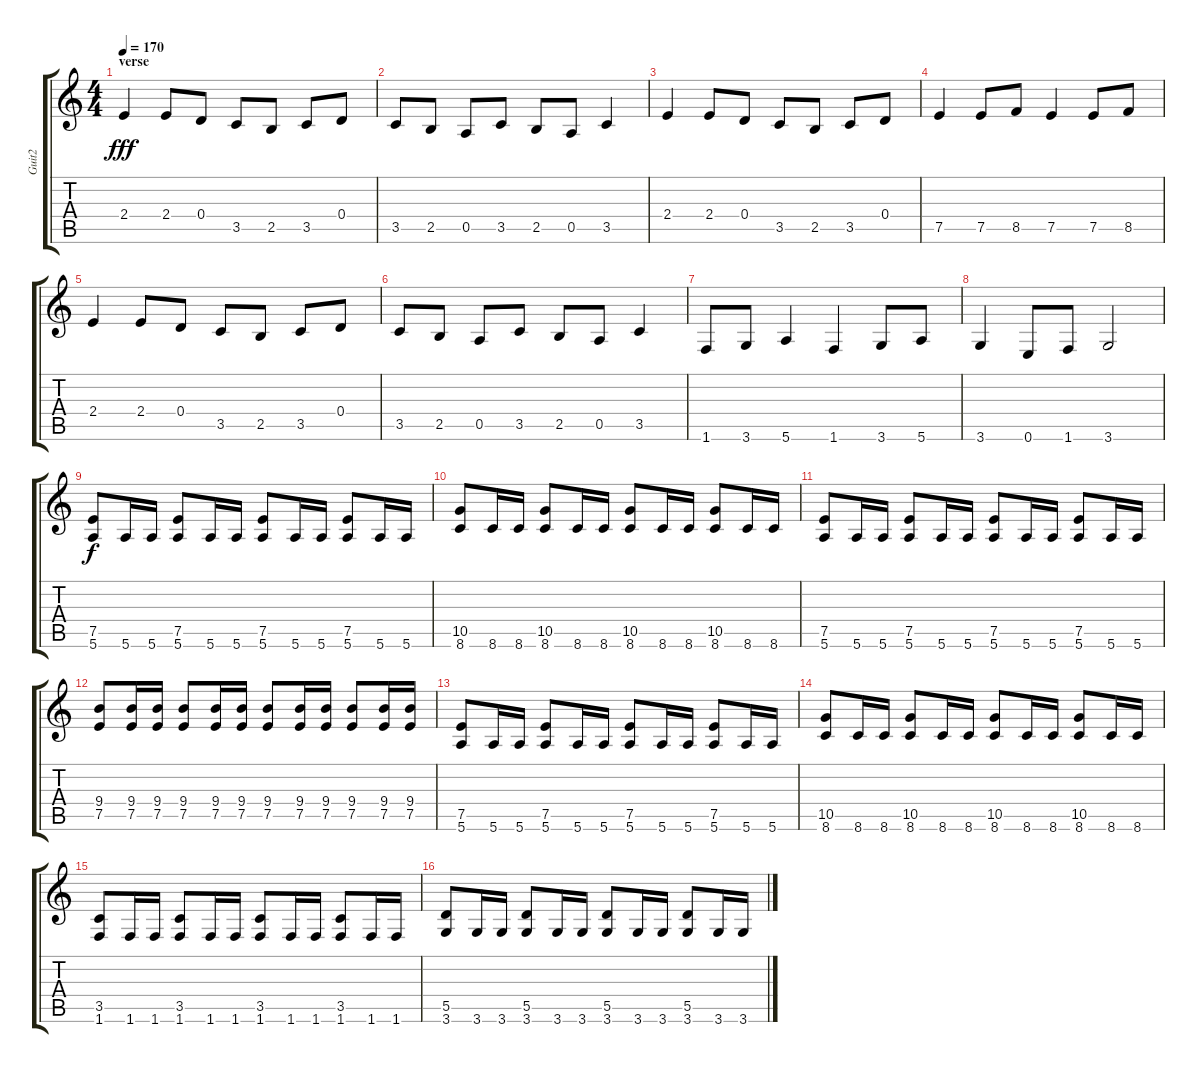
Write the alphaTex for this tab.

\track ("Guit2" "Guit2") {instrument overdrivenguitar}
\staff {score tabs}
\tuning (E4 B3 G3 D3 A2 E2) {hide}
\ts (4 4)
\section ("" "verse")
\tempo 170
\clef g2
\ks c
2.4.4{dy fff} 2.4.8 0.4.8 3.5.8 2.5.8 3.5.8 0.4.8 |
3.5.8 2.5.8 0.5.8 3.5.8 2.5.8 0.5.8 3.5.4 |
2.4.4 2.4.8 0.4.8 3.5.8 2.5.8 3.5.8 0.4.8 |
7.5.4 7.5.8 8.5.8 7.5.4 7.5.8 8.5.8 |
2.4.4 2.4.8 0.4.8 3.5.8 2.5.8 3.5.8 0.4.8 |
3.5.8 2.5.8 0.5.8 3.5.8 2.5.8 0.5.8 3.5.4 |
1.6.8 3.6.8 5.6.4 1.6.4 3.6.8 5.6.8 |
3.6.4 0.6.8 1.6.8 3.6.2 |
(7.5 5.6).8{dy f} 5.6.16 5.6.16 (7.5 5.6).8 5.6.16 5.6.16 (7.5 5.6).8 5.6.16 5.6.16 (7.5 5.6).8 5.6.16 5.6.16 |
(10.5 8.6).8 8.6.16 8.6.16 (10.5 8.6).8 8.6.16 8.6.16 (10.5 8.6).8 8.6.16 8.6.16 (10.5 8.6).8 8.6.16 8.6.16 |
(7.5 5.6).8 5.6.16 5.6.16 (7.5 5.6).8 5.6.16 5.6.16 (7.5 5.6).8 5.6.16 5.6.16 (7.5 5.6).8 5.6.16 5.6.16 |
(9.4 7.5).8 (9.4 7.5).16 (9.4 7.5).16 (9.4 7.5).8 (9.4 7.5).16 (9.4 7.5).16 (9.4 7.5).8 (9.4 7.5).16 (9.4 7.5).16 (9.4 7.5).8 (9.4 7.5).16 (9.4 7.5).16 |
(7.5 5.6).8 5.6.16 5.6.16 (7.5 5.6).8 5.6.16 5.6.16 (7.5 5.6).8 5.6.16 5.6.16 (7.5 5.6).8 5.6.16 5.6.16 |
(10.5 8.6).8 8.6.16 8.6.16 (10.5 8.6).8 8.6.16 8.6.16 (10.5 8.6).8 8.6.16 8.6.16 (10.5 8.6).8 8.6.16 8.6.16 |
(3.5 1.6).8 1.6.16 1.6.16 (3.5 1.6).8 1.6.16 1.6.16 (3.5 1.6).8 1.6.16 1.6.16 (3.5 1.6).8 1.6.16 1.6.16 |
(5.5 3.6).8 3.6.16 3.6.16 (5.5 3.6).8 3.6.16 3.6.16 (5.5 3.6).8 3.6.16 3.6.16 (5.5 3.6).8 3.6.16 3.6.16
